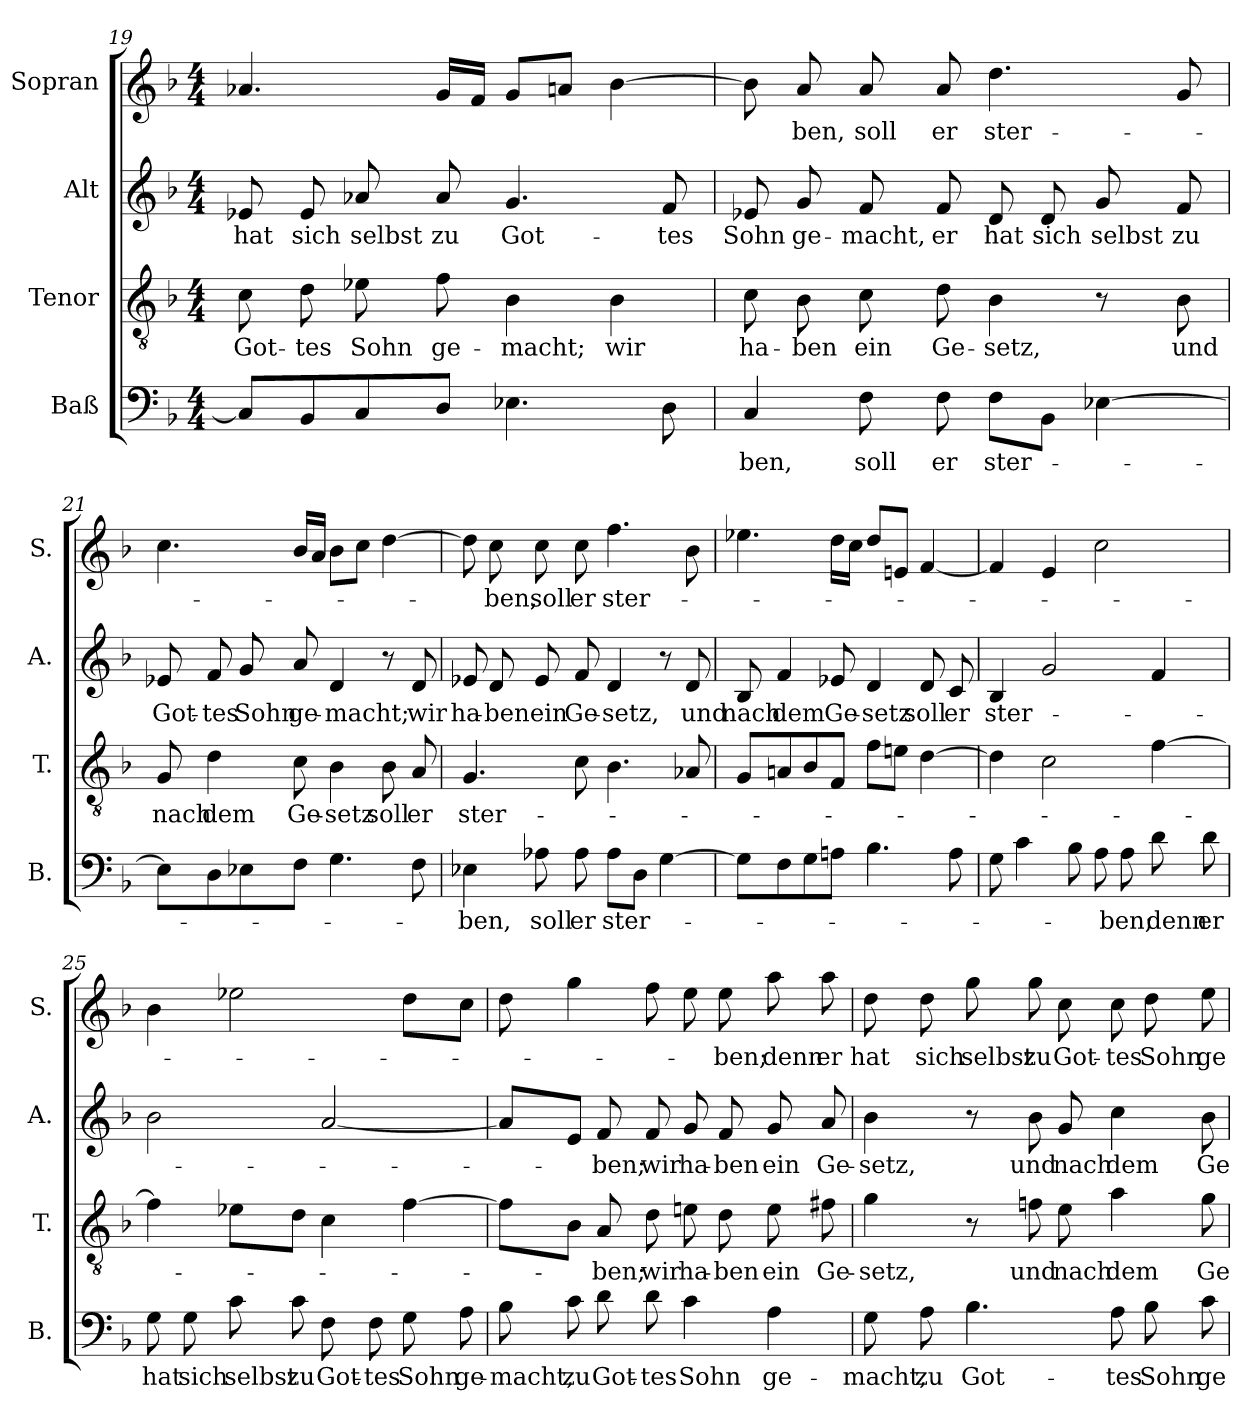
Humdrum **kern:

**kern	**text	**kern	**text	**kern	**text	**kern	**text
*part4	*part4	*part3	*part3	*part2	*part2	*part1	*part1
*staff4	*staff4	*staff3	*staff3	*staff2	*staff2	*staff1	*staff1
*I"Baß	*	*I"Tenor	*	*I"Alt	*	*I"Sopran	*
*I'B.	*	*I'T.	*	*I'A.	*	*I'S.	*
!!LO:LB:g=z
*clefF4	*	*clefGv2	*	*clefG2	*	*clefG2	*
*k[b-]	*	*k[b-]	*	*k[b-]	*	*k[b-]	*
*F:	*	*F:	*	*F:	*	*F:	*
*M4/4	*	*M4/4	*	*M4/4	*	*M4/4	*
=19	=19	=19	=19	=19	=19	=19	=19
!	!	!	!LO:LY:b	!	!LO:LY:b	!	!
8C/L]	.	8c\	Got-	8e-X/	hat	4.a-X/	.
!	!	!	!LO:LY:b	!	!LO:LY:b	!	!
8BB-/	.	8d\	-tes	8e-/	sich	.	.
!	!	!	!LO:LY:b	!	!LO:LY:b	!	!
8C/	.	8e-X\	Sohn	8a-X/	selbst	.	.
!	!	!	!LO:LY:b	!	!LO:LY:b	!	!
8D/J	.	8f\	ge-	8a-/	zu	16g/LL	.
.	.	.	.	.	.	16f/JJ	.
!	!	!	!LO:LY:b	!	!LO:LY:b	!	!
4.E-X\	.	4B-\	-macht;	4.g/	Got-	8g/L	.
.	.	.	.	.	.	8an/J	.
!	!	!	!LO:LY:b	!	!	!	!
.	.	4B-\	wir	.	.	[4b-\	.
!	!	!	!	!	!LO:LY:b	!	!
8D\	.	.	.	8f/	-tes	.	.
=20	=20	=20	=20	=20	=20	=20	=20
!	!LO:LY:b	!	!LO:LY:b	!	!LO:LY:b	!	!
4C/	-ben,	8c\	ha-	8e-X/	Sohn	8b-\]	.
!	!	!	!LO:LY:b	!	!LO:LY:b	!	!LO:LY:b
.	.	8B-\	-ben	8g/	ge-	8a/	-ben,
!	!LO:LY:b	!	!LO:LY:b	!	!LO:LY:b	!	!LO:LY:b
8F\	soll	8c\	ein	8f/	-macht,	8a/	soll
!	!LO:LY:b	!	!LO:LY:b	!	!LO:LY:b	!	!LO:LY:b
8F\	er	8d\	Ge-	8f/	er	8a/	er
!	!LO:LY:b	!	!LO:LY:b	!	!LO:LY:b	!	!LO:LY:b
8F\L	ster-	4B-\	-setz,	8d/	hat	4.dd\	ster-
!	!	!	!	!	!LO:LY:b	!	!
8BB-\J	.	.	.	8d/	sich	.	.
!	!	!	!	!	!LO:LY:b	!	!
[4E-X\	.	8r	.	8g/	selbst	.	.
!	!	!	!LO:LY:b	!	!LO:LY:b	!	!
.	.	8B-\	und	8f/	zu	8g/	.
!!LO:PB:g=z
=21	=21	=21	=21	=21	=21	=21	=21
!	!	!	!LO:LY:b	!	!LO:LY:b	!	!
8E-\L]	.	8G/	nach	8e-X/	Got-	4.cc\	.
!	!	!	!LO:LY:b	!	!LO:LY:b	!	!
8D\	.	4d\	dem	8f/	-tes	.	.
!	!	!	!	!	!LO:LY:b	!	!
8E-i\	.	.	.	8g/	Sohn	.	.
!	!	!	!LO:LY:b	!	!LO:LY:b	!	!
8F\J	.	8c\	Ge-	8a/	ge-	16b-/LL	.
.	.	.	.	.	.	16a/JJ	.
!	!	!	!LO:LY:b	!	!LO:LY:b	!	!
4.G\	.	4B-\	-setz	4d/	-macht;	8b-\L	.
.	.	.	.	.	.	8cc\J	.
!	!	!	!LO:LY:b	!	!	!	!
.	.	8B-\	soll	8r	.	[4dd\	.
!	!	!	!LO:LY:b	!	!LO:LY:b	!	!
8F\	.	8A/	er	8d/	wir	.	.
=22	=22	=22	=22	=22	=22	=22	=22
!	!LO:LY:b	!	!LO:LY:b	!	!LO:LY:b	!	!
4E-X\	-ben,	4.G/	ster-	8e-X/	ha-	8dd\]	.
!	!	!	!	!	!LO:LY:b	!	!LO:LY:b
.	.	.	.	8d/	-ben	8cc\	-ben,
!	!LO:LY:b	!	!	!	!LO:LY:b	!	!LO:LY:b
8A-X\	soll	.	.	8e-/	ein	8cc\	soll
!	!LO:LY:b	!	!	!	!LO:LY:b	!	!LO:LY:b
8A-\	er	8c\	.	8f/	Ge-	8cc\	er
!	!LO:LY:b	!	!	!	!LO:LY:b	!	!LO:LY:b
8A-\L	ster-	4.B-\	.	4d/	-setz,	4.ff\	ster-
8D\J	.	.	.	.	.	.	.
[4G\	.	.	.	8r	.	.	.
!	!	!	!	!	!LO:LY:b	!	!
.	.	8A-X/	.	8d/	und	8b-\	.
=23	=23	=23	=23	=23	=23	=23	=23
!	!	!	!	!	!LO:LY:b	!	!
8G\L]	.	8G/L	.	8B-/	nach	4.ee-X\	.
!	!	!	!	!	!LO:LY:b	!	!
8F\	.	8Ani/	.	4f/	dem	.	.
8G\	.	8B-/	.	.	.	.	.
!	!	!	!	!	!LO:LY:b	!	!
8Ani\J	.	8F/J	.	8e-X/	Ge-	16dd\LL	.
.	.	.	.	.	.	16cc\JJ	.
!	!	!	!	!	!LO:LY:b	!	!
4.B-\	.	8f\L	.	4d/	-setz	8dd/L	.
.	.	8eni\J	.	.	.	8eni/J	.
!	!	!	!	!	!LO:LY:b	!	!
.	.	[4d\	.	8d/	soll	[4f/	.
!	!	!	!	!	!LO:LY:b	!	!
8A\	.	.	.	8c/	er	.	.
!!LO:LB:g=z
=24	=24	=24	=24	=24	=24	=24	=24
!	!	!	!	!	!LO:LY:b	!	!
8G\	.	4d\]	.	4B-/	ster-	4f/]	.
4c\	.	.	.	.	.	.	.
.	.	2c\	.	2g/	.	4e/	.
8B-\	.	.	.	.	.	.	.
8A\	.	.	.	.	.	2cc\	.
!	!LO:LY:b	!	!	!	!	!	!
8A\	-ben;	.	.	.	.	.	.
!	!LO:LY:b	!	!	!	!	!	!
8d\	denn	[4f\	.	4f/	.	.	.
!	!LO:LY:b	!	!	!	!	!	!
8d\	er	.	.	.	.	.	.
=25	=25	=25	=25	=25	=25	=25	=25
!	!LO:LY:b	!	!	!	!	!	!
8G\	hat	4f\]	.	2b-\	.	4b-\	.
!	!LO:LY:b	!	!	!	!	!	!
8G\	sich	.	.	.	.	.	.
!	!LO:LY:b	!	!	!	!	!	!
8c\	selbst	8e-X\L	.	.	.	2ee-X\	.
!	!LO:LY:b	!	!	!	!	!	!
8c\	zu	8d\J	.	.	.	.	.
!	!LO:LY:b	!	!	!	!	!	!
8F\	Got-	4c\	.	[2a/	.	.	.
!	!LO:LY:b	!	!	!	!	!	!
8F\	-tes	.	.	.	.	.	.
!	!LO:LY:b	!	!	!	!	!	!
8G\	Sohn	[4f\	.	.	.	8dd\L	.
!	!LO:LY:b	!	!	!	!	!	!
8A\	ge-	.	.	.	.	8cc\J	.
=26	=26	=26	=26	=26	=26	=26	=26
!	!LO:LY:b	!	!	!	!	!	!
8B-\	-macht,	8f\L]	.	8a/L]	.	8dd\	.
!	!LO:LY:b	!	!	!	!	!	!
8c\	zu	8B-\J	.	8e/J	.	4gg\	.
!	!LO:LY:b	!	!LO:LY:b	!	!LO:LY:b	!	!
8d\	Got-	8A/	-ben;	8f/	-ben;	.	.
!	!LO:LY:b	!	!LO:LY:b	!	!LO:LY:b	!	!
8d\	-tes	8d\	wir	8f/	wir	8ff\	.
!	!LO:LY:b	!	!LO:LY:b	!	!LO:LY:b	!	!
4c\	Sohn	8eni\	ha-	8g/	ha-	8ee\	.
!	!	!	!LO:LY:b	!	!LO:LY:b	!	!LO:LY:b
.	.	8d\	-ben	8f/	-ben	8ee\	-ben;
!	!LO:LY:b	!	!LO:LY:b	!	!LO:LY:b	!	!LO:LY:b
4A\	ge-	8e\	ein	8g/	ein	8aa\	denn
!	!	!	!LO:LY:b	!	!LO:LY:b	!	!LO:LY:b
.	.	8f#X\	Ge-	8a/	Ge-	8aa\	er
!!LO:LB:g=z
=27	=27	=27	=27	=27	=27	=27	=27
!	!LO:LY:b	!	!LO:LY:b	!	!LO:LY:b	!	!LO:LY:b
8G\	-macht,	4g\	-setz,	4b-\	-setz,	8dd\	hat
!	!LO:LY:b	!	!	!	!	!	!LO:LY:b
8A\	zu	.	.	.	.	8dd\	sich
!	!LO:LY:b	!	!	!	!	!	!LO:LY:b
4.B-\	Got-	8r	.	8r	.	8gg\	selbst
!	!	!	!LO:LY:b	!	!LO:LY:b	!	!LO:LY:b
.	.	8fni\	und	8b-\	und	8gg\	zu
!	!	!	!LO:LY:b	!	!LO:LY:b	!	!LO:LY:b
.	.	8e\	nach	8g/	nach	8cc\	Got-
!	!LO:LY:b	!	!LO:LY:b	!	!LO:LY:b	!	!LO:LY:b
8A\	-tes	4a\	dem	4cc\	dem	8cc\	-tes
!	!LO:LY:b	!	!	!	!	!	!LO:LY:b
8B-\	Sohn	.	.	.	.	8dd\	Sohn
!	!LO:LY:b	!	!LO:LY:b	!	!LO:LY:b	!	!LO:LY:b
8c\	ge-	8g\	Ge-	8b-\	Ge-	8ee\	ge-
=	=	=	=	=	=	=	=
*-	*-	*-	*-	*-	*-	*-	*-
